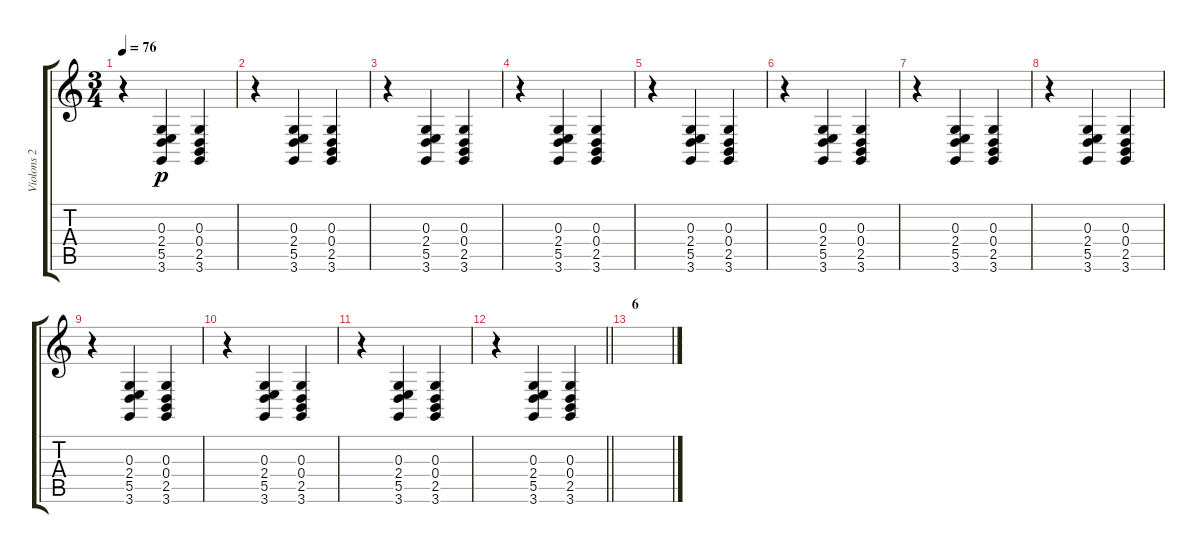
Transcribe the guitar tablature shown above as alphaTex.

\track ("Violons 2" "Violons 2") {instrument pizzicatostrings}
\staff {score tabs}
\tuning (E4 B3 G3 D3 A2 E2) {hide}
\ts (3 4)
\tempo 76
\clef g2
\ks c
r.4{dy p} (0.3 2.4 5.5 3.6).4 (0.3 0.4 2.5 3.6).4 |
r.4 (0.3 2.4 5.5 3.6).4 (0.3 0.4 2.5 3.6).4 |
r.4 (0.3 2.4 5.5 3.6).4 (0.3 0.4 2.5 3.6).4 |
r.4 (0.3 2.4 5.5 3.6).4 (0.3 0.4 2.5 3.6).4 |
r.4 (0.3 2.4 5.5 3.6).4 (0.3 0.4 2.5 3.6).4 |
r.4 (0.3 2.4 5.5 3.6).4 (0.3 0.4 2.5 3.6).4 |
r.4 (0.3 2.4 5.5 3.6).4 (0.3 0.4 2.5 3.6).4 |
r.4 (0.3 2.4 5.5 3.6).4 (0.3 0.4 2.5 3.6).4 |
r.4 (0.3 2.4 5.5 3.6).4 (0.3 0.4 2.5 3.6).4 |
r.4 (0.3 2.4 5.5 3.6).4 (0.3 0.4 2.5 3.6).4 |
r.4 (0.3 2.4 5.5 3.6).4 (0.3 0.4 2.5 3.6).4 |
\barLineRight lightlight
r.4 (0.3 2.4 5.5 3.6).4 (0.3 0.4 2.5 3.6).4 |
\section ("" "6")
